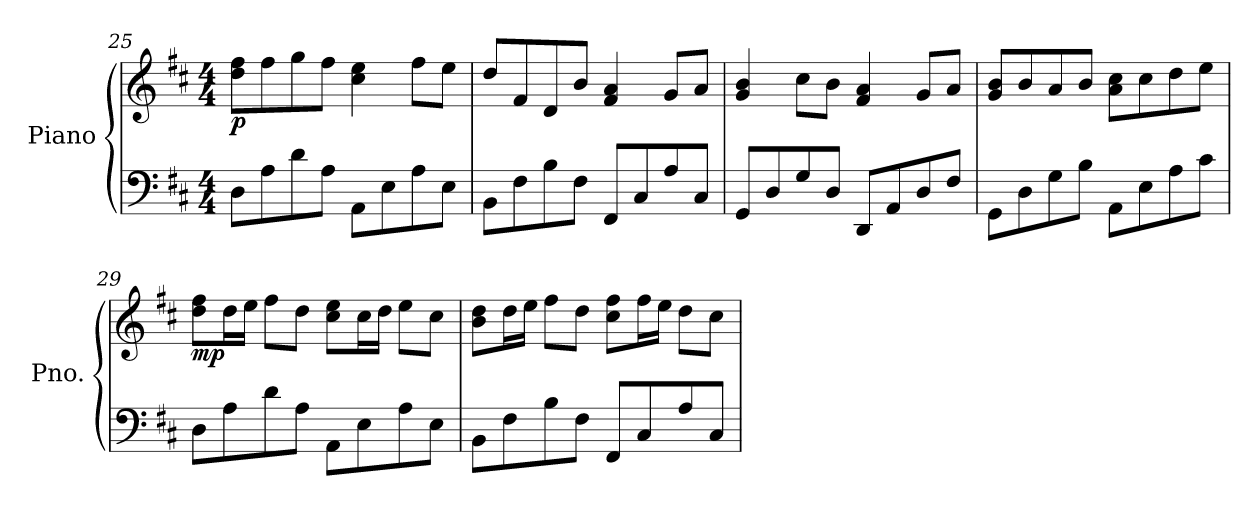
**kern	**kern	**dynam
*part1	*part1	*part1
*staff2	*staff1	*staff1/2
*I"Piano	*	*
*I'Pno.	*	*
!!LO:LB:g=z
*clefF4	*clefG2	*
*k[f#c#]	*k[f#c#]	*
*M4/4	*M4/4	*
=25	=25	=25
!	!	!LO:DY:b
8D\L	8dd\ 8ff#\L	p
8A\	8ff#\	.
8d\	8gg\	.
8A\J	8ff#\J	.
8AA\L	4cc#\ 4ee\	.
8E\	.	.
8A\	8ff#\L	.
8E\J	8ee\J	.
=26	=26	=26
8BB\L	8dd/L	.
8F#\	8f#/	.
8B\	8d/	.
8F#\J	8b/J	.
8FF#/L	4f#/ 4a/	.
8C#/	.	.
8A/	8g/L	.
8C#/J	8a/J	.
=27	=27	=27
8GG/L	4g/ 4b/	.
8D/	.	.
8G/	8cc#\L	.
8D/J	8b\J	.
8DD/L	4f#/ 4a/	.
8AA/	.	.
8D/	8g/L	.
8F#/J	8a/J	.
!!LO:LB:g=z
=28	=28	=28
8GG\L	8g/ 8b/L	.
8D\	8b/	.
8G\	8a/	.
8B\J	8b/J	.
8AA\L	8a\ 8cc#\L	.
8E\	8cc#\	.
8A\	8dd\	.
8c#\J	8ee\J	.
=29	=29	=29
!	!	!LO:DY:b
8D\L	8dd\ 8ff#\L	mp
8A\	16dd\L	.
.	16ee\JJ	.
8d\	8ff#\L	.
8A\J	8dd\J	.
8AA\L	8cc#\ 8ee\L	.
8E\	16cc#\L	.
.	16dd\JJ	.
8A\	8ee\L	.
8E\J	8cc#\J	.
=30	=30	=30
8BB\L	8b\ 8dd\L	.
8F#\	16dd\L	.
.	16ee\JJ	.
8B\	8ff#\L	.
8F#\J	8dd\J	.
8FF#/L	8cc#\ 8ff#\L	.
8C#/	16ff#\L	.
.	16ee\JJ	.
8A/	8dd\L	.
8C#/J	8cc#\J	.
=	=	=
*-	*-	*-
